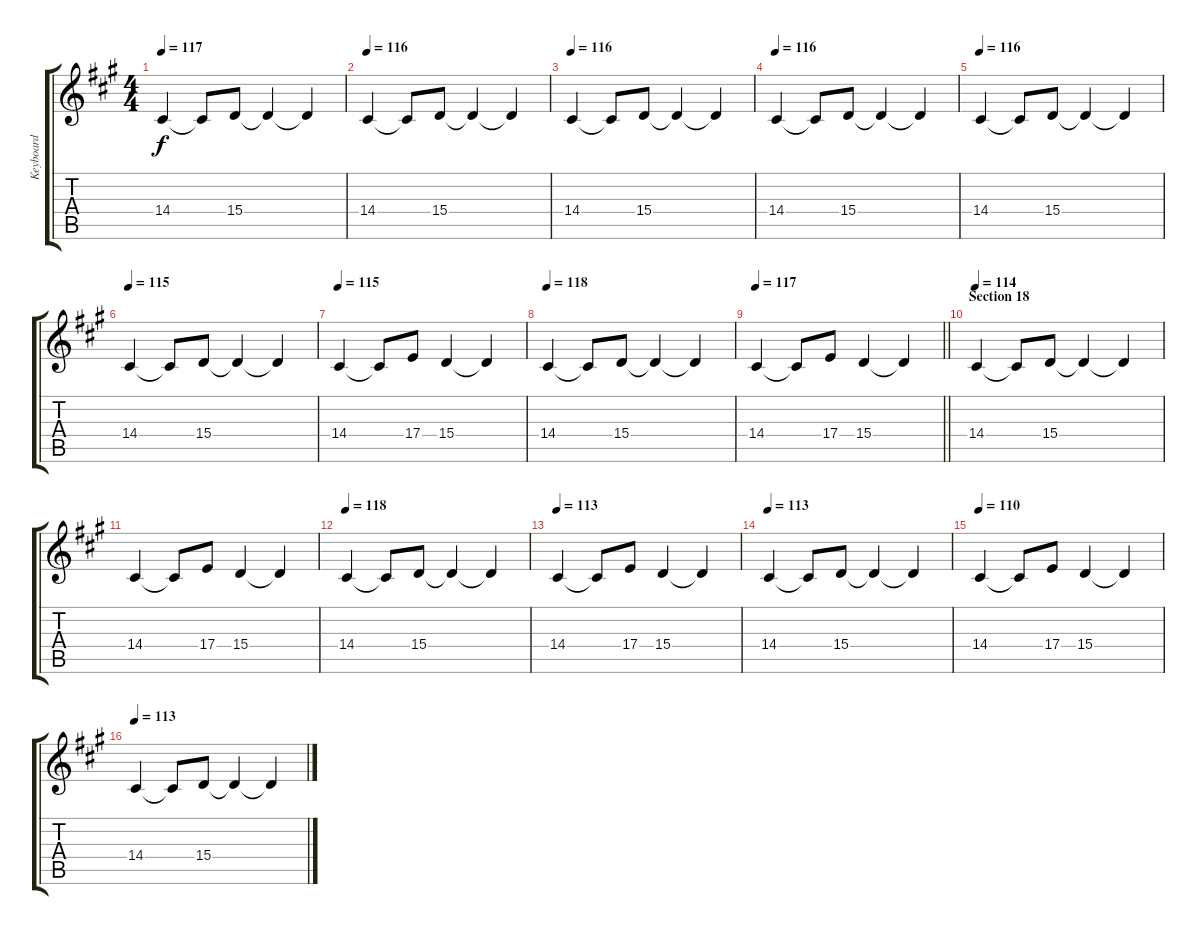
\track ("Keyboard" "Keyboard") {instrument pad2warm}
\staff {score tabs}
\tuning (B3 Ab3 E3 B2 Gb2 B1) {hide}
\ts (4 4)
\tempo 117
\clef g2
\ks f#minor
14.4.4{dy f} 14.4{t}.8 15.4.8 15.4{t}.4 15.4{t}.4 |
\tempo 116
14.4.4 14.4{t}.8 15.4.8 15.4{t}.4 15.4{t}.4 |
\tempo 116
14.4.4 14.4{t}.8 15.4.8 15.4{t}.4 15.4{t}.4 |
\tempo 116
14.4.4 14.4{t}.8 15.4.8 15.4{t}.4 15.4{t}.4 |
\tempo 116
14.4.4 14.4{t}.8 15.4.8 15.4{t}.4 15.4{t}.4 |
\tempo 115
14.4.4 14.4{t}.8 15.4.8 15.4{t}.4 15.4{t}.4 |
\tempo 115
14.4.4 14.4{t}.8 17.4.8 15.4.4 15.4{t}.4 |
\tempo 118
14.4.4 14.4{t}.8 15.4.8 15.4{t}.4 15.4{t}.4 |
\tempo 117
\barLineRight lightlight
14.4.4 14.4{t}.8 17.4.8 15.4.4 15.4{t}.4 |
\section ("" "Section 18")
\tempo 114
14.4.4 14.4{t}.8 15.4.8 15.4{t}.4 15.4{t}.4 |
14.4.4 14.4{t}.8 17.4.8 15.4.4 15.4{t}.4 |
\tempo 118
14.4.4 14.4{t}.8 15.4.8 15.4{t}.4 15.4{t}.4 |
\tempo 113
14.4.4 14.4{t}.8 17.4.8 15.4.4 15.4{t}.4 |
\tempo 113
14.4.4 14.4{t}.8 15.4.8 15.4{t}.4 15.4{t}.4 |
\tempo 110
14.4.4 14.4{t}.8 17.4.8 15.4.4 15.4{t}.4 |
\tempo 113
14.4.4 14.4{t}.8 15.4.8 15.4{t}.4 15.4{t}.4
